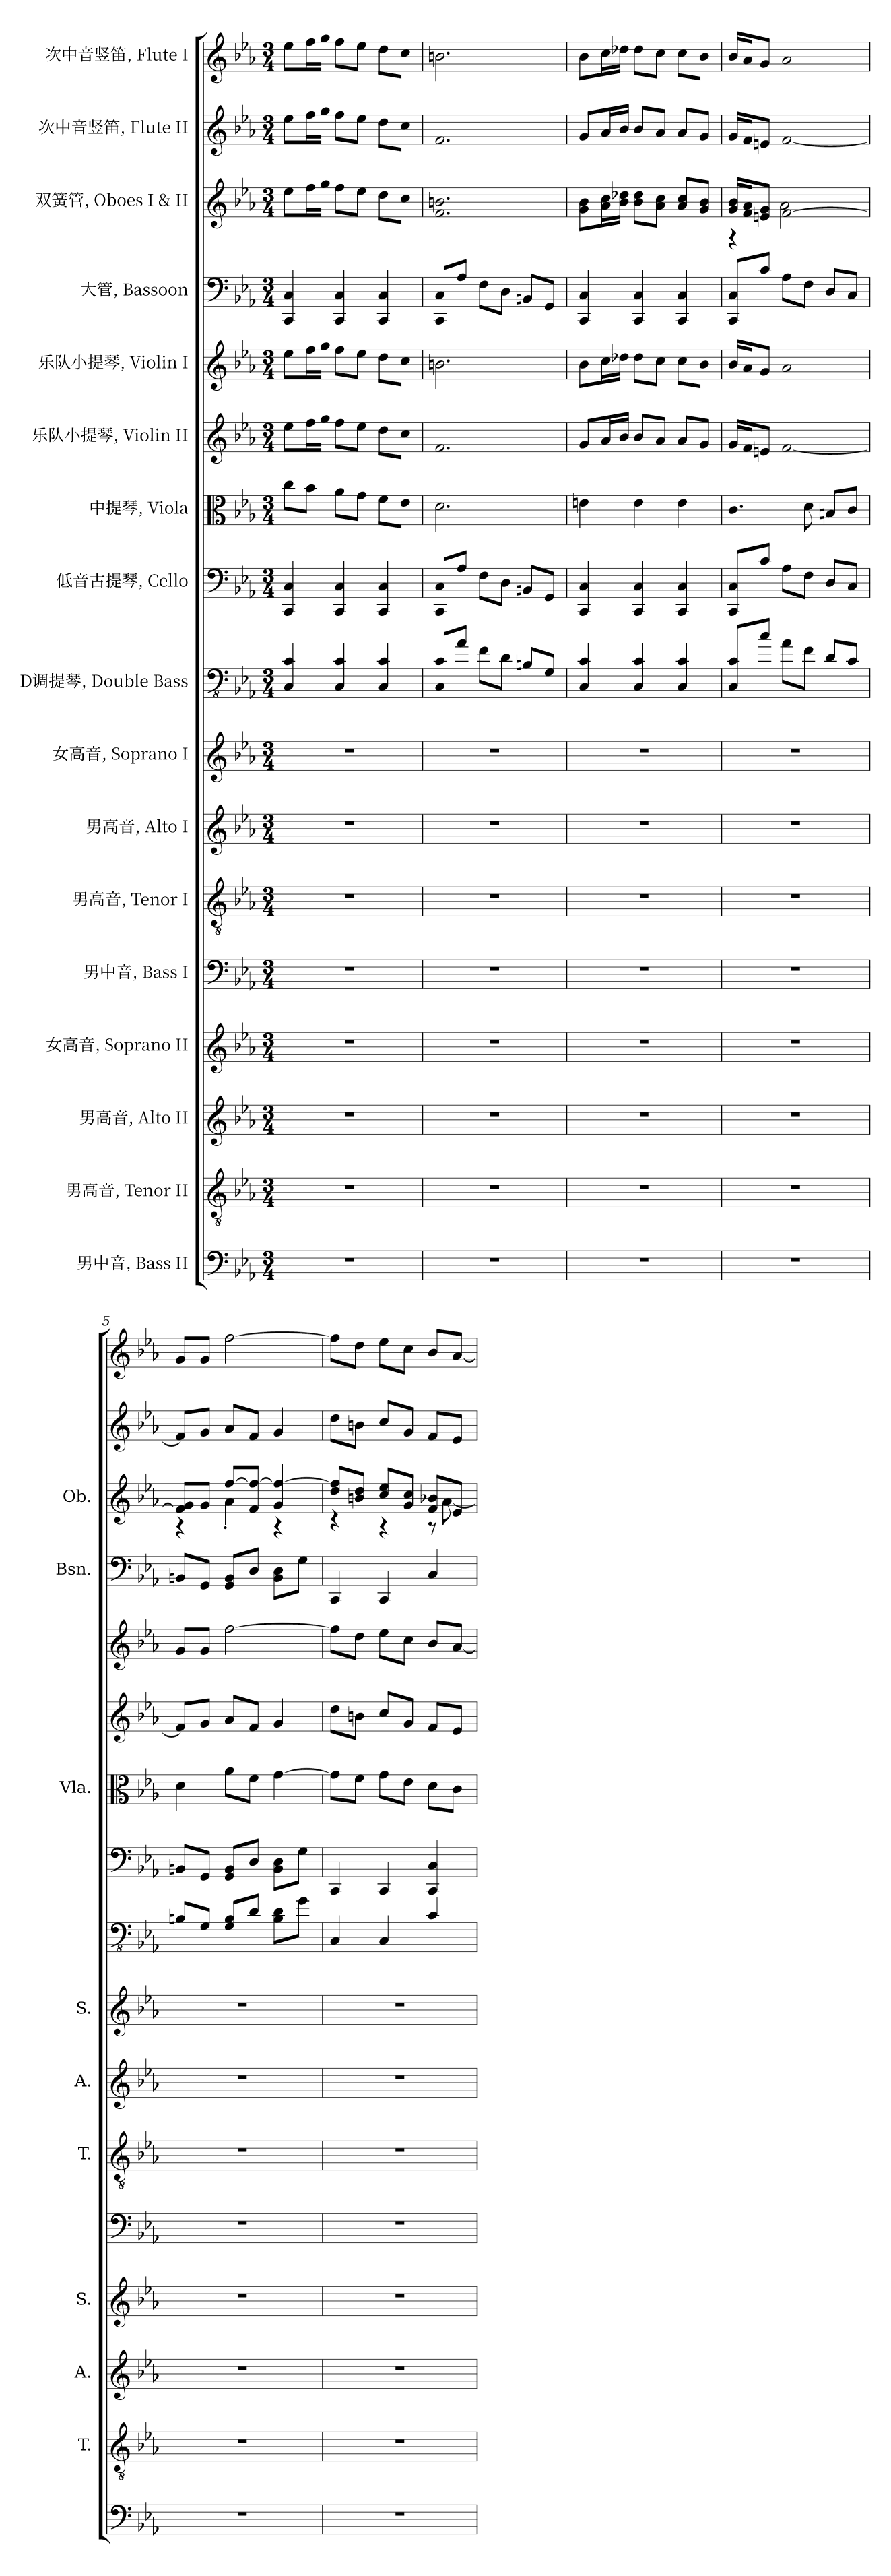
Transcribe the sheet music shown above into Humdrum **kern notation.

**kern	**kern	**kern	**kern	**kern	**kern	**kern	**kern	**kern	**kern	**kern	**kern	**kern	**kern	**kern	**kern	**kern
*part17	*part16	*part15	*part14	*part13	*part12	*part11	*part10	*part9	*part8	*part7	*part6	*part5	*part4	*part3	*part2	*part1
*staff17	*staff16	*staff15	*staff14	*staff13	*staff12	*staff11	*staff10	*staff9	*staff8	*staff7	*staff6	*staff5	*staff4	*staff3	*staff2	*staff1
*I"男中音, Bass II	*I"男高音, Tenor II	*I"男高音, Alto II	*I"女高音, Soprano II	*I"男中音, Bass I	*I"男高音, Tenor I	*I"男高音, Alto I	*I"女高音, Soprano I	*I"D调提琴, Double Bass	*I"低音古提琴, Cello	*I"中提琴, Viola	*I"乐队小提琴, Violin II	*I"乐队小提琴, Violin I	*I"大管, Bassoon	*I"双簧管, Oboes I &amp; II	*I"次中音竖笛, Flute II	*I"次中音竖笛, Flute I
*	*I'T.	*I'A.	*I'S.	*	*I'T.	*I'A.	*I'S.	*	*	*I'Vla.	*	*	*I'Bsn.	*I'Ob.	*	*
*clefF4	*clefGv2	*clefG2	*clefG2	*clefF4	*clefGv2	*clefG2	*clefG2	*clefFv4	*clefF4	*clefC3	*clefG2	*clefG2	*clefF4	*clefG2	*clefG2	*clefG2
*	*	*	*	*	*	*	*	*ITrd7c12	*	*	*	*	*	*	*	*
*k[b-e-a-]	*k[b-e-a-]	*k[b-e-a-]	*k[b-e-a-]	*k[b-e-a-]	*k[b-e-a-]	*k[b-e-a-]	*k[b-e-a-]	*k[b-e-a-]	*k[b-e-a-]	*k[b-e-a-]	*k[b-e-a-]	*k[b-e-a-]	*k[b-e-a-]	*k[b-e-a-]	*k[b-e-a-]	*k[b-e-a-]
*M3/4	*M3/4	*M3/4	*M3/4	*M3/4	*M3/4	*M3/4	*M3/4	*M3/4	*M3/4	*M3/4	*M3/4	*M3/4	*M3/4	*M3/4	*M3/4	*M3/4
*MM72	*MM72	*MM72	*MM72	*MM72	*MM72	*MM72	*MM72	*MM72	*MM72	*MM72	*MM72	*MM72	*MM72	*MM72	*MM72	*MM72
=1	=1	=1	=1	=1	=1	=1	=1	=1	=1	=1	=1	=1	=1	=1	=1	=1
2.r	2.r	2.r	2.r	2.r	2.r	2.r	2.r	4CCC/ 4CC/	4CC/ 4C/	8cc\L	8ee-\L	8ee-\L	4CC/ 4C/	8ee-\L	8ee-\L	8ee-\L
.	.	.	.	.	.	.	.	.	.	8b-\J	16ff\L	16ff\L	.	16ff\L	16ff\L	16ff\L
.	.	.	.	.	.	.	.	.	.	.	16gg\JJ	16gg\JJ	.	16gg\JJ	16gg\JJ	16gg\JJ
.	.	.	.	.	.	.	.	4CCC/ 4CC/	4CC/ 4C/	8a-\L	8ff\L	8ff\L	4CC/ 4C/	8ff\L	8ff\L	8ff\L
.	.	.	.	.	.	.	.	.	.	8g\J	8ee-\J	8ee-\J	.	8ee-\J	8ee-\J	8ee-\J
.	.	.	.	.	.	.	.	4CCC/ 4CC/	4CC/ 4C/	8f\L	8dd\L	8dd\L	4CC/ 4C/	8dd\L	8dd\L	8dd\L
.	.	.	.	.	.	.	.	.	.	8e-\J	8cc\J	8cc\J	.	8cc\J	8cc\J	8cc\J
=2	=2	=2	=2	=2	=2	=2	=2	=2	=2	=2	=2	=2	=2	=2	=2	=2
2.r	2.r	2.r	2.r	2.r	2.r	2.r	2.r	8CCC/ 8CC/L	8CC/ 8C/L	2.d\	2.f/	2.bn\	8CC/ 8C/L	2.f/ 2.bn/	2.f/	2.bn\
.	.	.	.	.	.	.	.	8AA-/J	8A-/J	.	.	.	8A-/J	.	.	.
.	.	.	.	.	.	.	.	8FF\L	8F\L	.	.	.	8F\L	.	.	.
.	.	.	.	.	.	.	.	8DD\J	8D\J	.	.	.	8D\J	.	.	.
.	.	.	.	.	.	.	.	8BBBn/L	8BBn/L	.	.	.	8BBn/L	.	.	.
.	.	.	.	.	.	.	.	8GGG/J	8GG/J	.	.	.	8GG/J	.	.	.
=3	=3	=3	=3	=3	=3	=3	=3	=3	=3	=3	=3	=3	=3	=3	=3	=3
2.r	2.r	2.r	2.r	2.r	2.r	2.r	2.r	4CCC/ 4CC/	4CC/ 4C/	4en\	8g/L	8b-\L	4CC/ 4C/	8g\ 8b-\L	8g/L	8b-\L
.	.	.	.	.	.	.	.	.	.	.	16a-/L	16cc\L	.	16a-\ 16cc\L	16a-/L	16cc\L
.	.	.	.	.	.	.	.	.	.	.	16b-/JJ	16dd-X\JJ	.	16b-\ 16dd-X\JJ	16b-/JJ	16dd-X\JJ
.	.	.	.	.	.	.	.	4CCC/ 4CC/	4CC/ 4C/	4e\	8b-/L	8dd-\L	4CC/ 4C/	8b-\ 8dd-\L	8b-/L	8dd-\L
.	.	.	.	.	.	.	.	.	.	.	8a-/J	8cc\J	.	8a-\ 8cc\J	8a-/J	8cc\J
.	.	.	.	.	.	.	.	4CCC/ 4CC/	4CC/ 4C/	4e\	8a-/L	8cc\L	4CC/ 4C/	8a-/ 8cc/L	8a-/L	8cc\L
.	.	.	.	.	.	.	.	.	.	.	8g/J	8b-\J	.	8g/ 8b-/J	8g/J	8b-\J
=4	=4	=4	=4	=4	=4	=4	=4	=4	=4	=4	=4	=4	=4	=4	=4	=4
*	*	*	*	*	*	*	*	*	*	*	*	*	*	*^	*	*
2.r	2.r	2.r	2.r	2.r	2.r	2.r	2.r	8CCC/ 8CC/L	8CC/ 8C/L	4.c\	16g/LL	16b-/LL	8CC/ 8C/L	16g/ 16b-/LL	4r	16g/LL	16b-/LL
.	.	.	.	.	.	.	.	.	.	.	16f/J	16a-/J	.	16f/ 16a-/J	.	16f/J	16a-/J
.	.	.	.	.	.	.	.	8C/J	8c/J	.	8en/J	8g/J	8c/J	8en/ 8g/J	.	8en/J	8g/J
.	.	.	.	.	.	.	.	8AA-\L	8A-\L	.	[2f/	2a-/	8A-\L	[2f/	2a-\	[2f/	2a-/
.	.	.	.	.	.	.	.	8FF\J	8F\J	8d\	.	.	8F\J	.	.	.	.
.	.	.	.	.	.	.	.	8DD/L	8D/L	8Bn/L	.	.	8D/L	.	.	.	.
.	.	.	.	.	.	.	.	8CC/J	8C/J	8c/J	.	.	8C/J	.	.	.	.
!!LO:PB:g=z
=5	=5	=5	=5	=5	=5	=5	=5	=5	=5	=5	=5	=5	=5	=5	=5	=5	=5
2.r	2.r	2.r	2.r	2.r	2.r	2.r	2.r	8BBBn/L	8BBn/L	4d\	8f/L]	8g/L	8BBn/L	8f/] 8g/L	4r	8f/L]	8g/L
.	.	.	.	.	.	.	.	8GGG/J	8GG/J	.	8g/J	8g/J	8GG/J	8g/J	.	8g/J	8g/J
.	.	.	.	.	.	.	.	8GGG/ 8BBB/L	8GG/ 8BB/L	8a-\L	8a-/L	[2ff\	8GG/ 8BB/L	[8ff/L	4a-'\	8a-/L	[2ff\
.	.	.	.	.	.	.	.	8DD/J	8D/J	8f\J	8f/J	.	8D/J	8f/ 8ff/_J	.	8f/J	.
.	.	.	.	.	.	.	.	8BBB\ 8DD\L	8BB\ 8D\L	[4g\	4g/	.	8BB\ 8D\L	4g/ 4ff/_	4r	4g/	.
.	.	.	.	.	.	.	.	8GG\J	8G\J	.	.	.	8G\J	.	.	.	.
=6	=6	=6	=6	=6	=6	=6	=6	=6	=6	=6	=6	=6	=6	=6	=6	=6	=6
2.r	2.r	2.r	2.r	2.r	2.r	2.r	2.r	4CCC/	4CC/	8g\L]	8dd\L	8ff\L]	4CC/	8dd/ 8ff/]L	4r	8dd\L	8ff\L]
.	.	.	.	.	.	.	.	.	.	8f\J	8bn\J	8dd\J	.	8bn/ 8dd/J	.	8bn\J	8dd\J
.	.	.	.	.	.	.	.	4CCC/	4CC/	8g\L	8cc/L	8ee-\L	4CC/	8cc/ 8ee-/L	4r	8cc/L	8ee-\L
.	.	.	.	.	.	.	.	.	.	8e-\J	8g/J	8cc\J	.	8g/ 8cc/J	.	8g/J	8cc\J
.	.	.	.	.	.	.	.	4CC/	4CC/ 4C/	8d\L	8f/L	8b-/L	4C/	8f/ 8b-X/L	8r	8f/L	8b-/L
.	.	.	.	.	.	.	.	.	.	8c\J	8e-/J	[8a-/J	.	8e-/J	[8a-\	8e-/J	[8a-/J
*	*	*	*	*	*	*	*	*	*	*	*	*	*	*v	*v	*	*
=	=	=	=	=	=	=	=	=	=	=	=	=	=	=	=	=
*-	*-	*-	*-	*-	*-	*-	*-	*-	*-	*-	*-	*-	*-	*-	*-	*-
